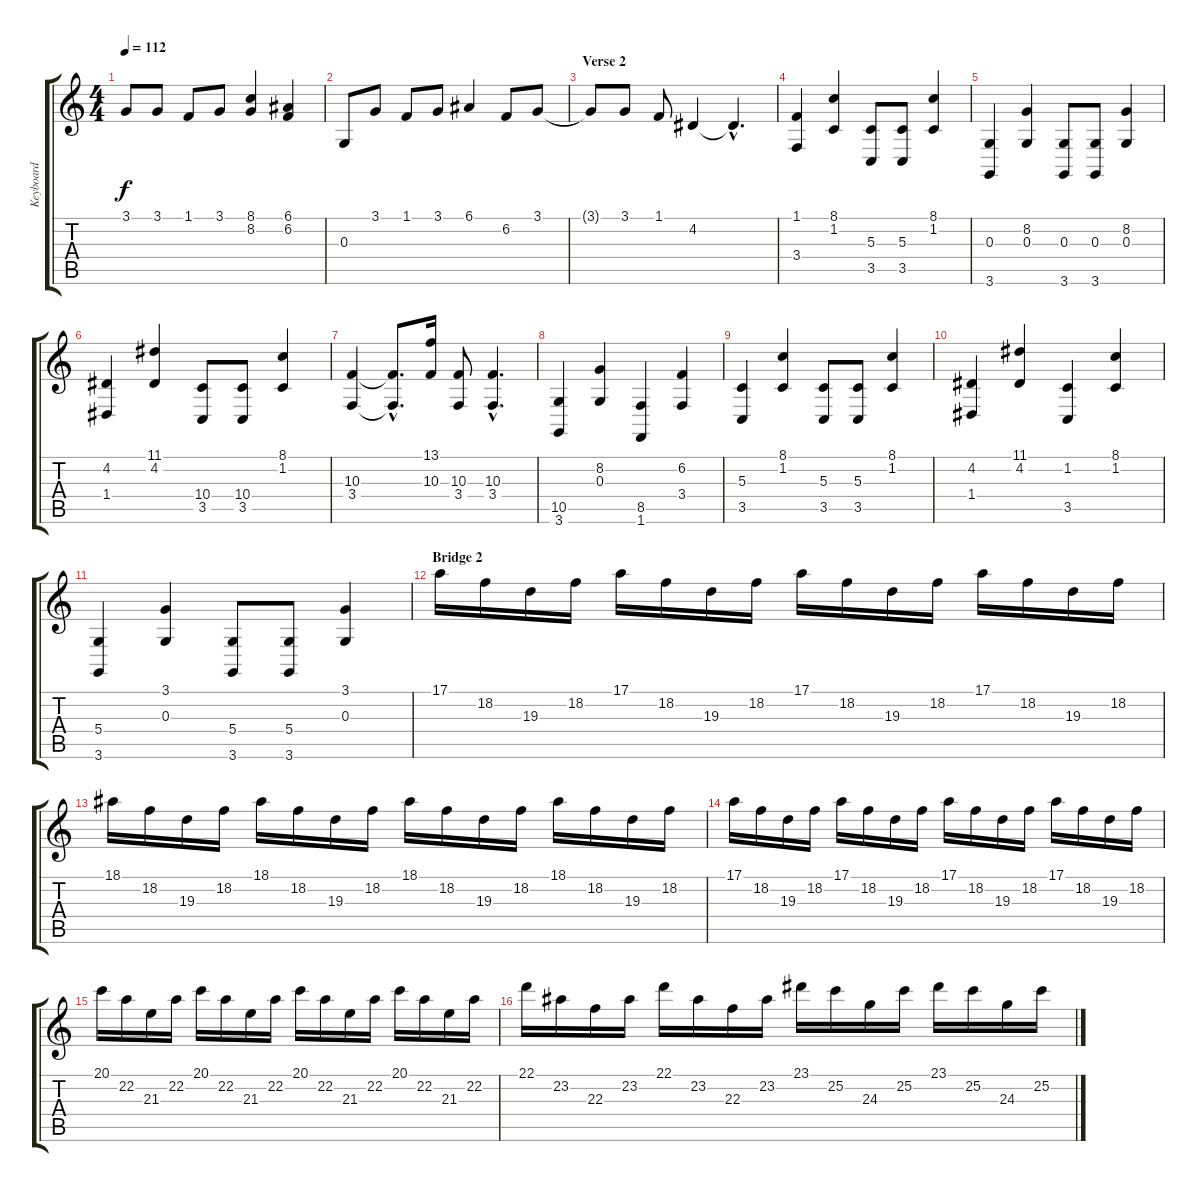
\track ("Keyboard" "Keyboard") {instrument rockorgan}
\staff {score tabs}
\tuning (E4 B3 G3 D3 A2 E2) {hide}
\ts (4 4)
\tempo 112
\clef g2
\ks c
3.1{t}.8{dy f} 3.1.8 1.1.8 3.1.8 (8.1 8.2).4 (6.1 6.2).4 |
0.3.8 3.1.8 1.1.8 3.1.8 6.1.4 6.2.8 3.1.8 |
\section ("" "Verse 2")
3.1{t}.8 3.1.8 1.1.8 4.2.4 4.2{hac t}.4{d} |
(1.1 3.4).4 (8.1 1.2).4 (5.3 3.5).8 (5.3 3.5).8 (8.1 1.2).4 |
(0.3 3.6).4 (8.2 0.3).4 (0.3 3.6).8 (0.3 3.6).8 (8.2 0.3).4 |
(4.2 1.4).4 (11.1 4.2).4 (10.4 3.5).8 (10.4 3.5).8 (8.1 1.2).4 |
(10.3 3.4).4 (10.3{hac t} 3.4{hac t}).8{d} (13.1 10.3).16 (10.3 3.4).8 (10.3{hac} 3.4{hac}).4{d} |
(10.5 3.6).4 (8.2 0.3).4 (8.5 1.6).4 (6.2 3.4).4 |
(5.3 3.5).4 (8.1 1.2).4 (5.3 3.5).8 (5.3 3.5).8 (8.1 1.2).4 |
(4.2 1.4).4 (11.1 4.2).4 (1.2 3.5).4 (8.1 1.2).4 |
(5.4 3.6).4 (3.1 0.3).4 (5.4 3.6).8 (5.4 3.6).8 (3.1 0.3).4 |
\section ("" "Bridge 2")
17.1.16 18.2.16 19.3.16 18.2.16 17.1.16 18.2.16 19.3.16 18.2.16 17.1.16 18.2.16 19.3.16 18.2.16 17.1.16 18.2.16 19.3.16 18.2.16 |
18.1.16 18.2.16 19.3.16 18.2.16 18.1.16 18.2.16 19.3.16 18.2.16 18.1.16 18.2.16 19.3.16 18.2.16 18.1.16 18.2.16 19.3.16 18.2.16 |
17.1.16 18.2.16 19.3.16 18.2.16 17.1.16 18.2.16 19.3.16 18.2.16 17.1.16 18.2.16 19.3.16 18.2.16 17.1.16 18.2.16 19.3.16 18.2.16 |
20.1.16 22.2.16 21.3.16 22.2.16 20.1.16 22.2.16 21.3.16 22.2.16 20.1.16 22.2.16 21.3.16 22.2.16 20.1.16 22.2.16 21.3.16 22.2.16 |
22.1.16 23.2.16 22.3.16 23.2.16 22.1.16 23.2.16 22.3.16 23.2.16 23.1.16 25.2.16 24.3.16 25.2.16 23.1.16 25.2.16 24.3.16 25.2.16
